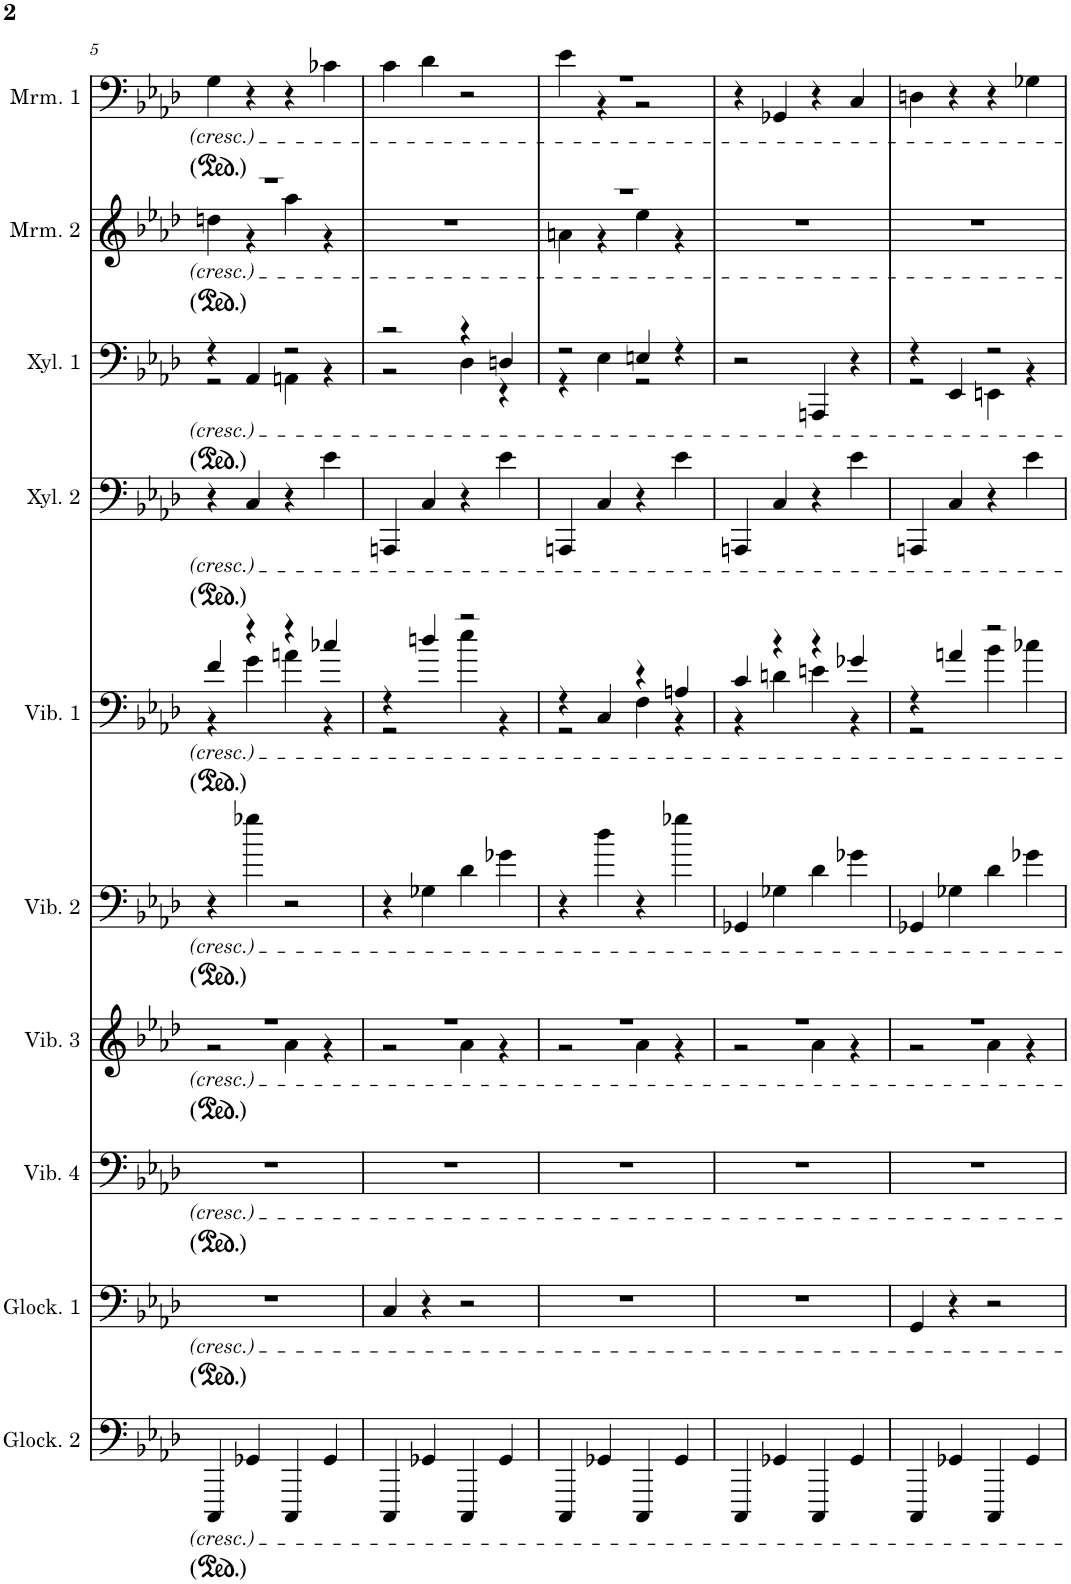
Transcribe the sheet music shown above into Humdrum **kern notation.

**kern	**kern	**kern	**kern	**kern	**kern	**kern	**kern	**kern	**kern
*part10	*part9	*part8	*part7	*part6	*part5	*part4	*part3	*part2	*part1
*staff10	*staff9	*staff8	*staff7	*staff6	*staff5	*staff4	*staff3	*staff2	*staff1
*I"Glockenspiel 2	*I"Glockenspiel 1	*I"Vibraphone 4	*I"Vibraphone 3	*I"Vibraphone 2	*I"Vibraphone 1	*I"Xylophone 2	*I"Xylophone 1	*I"Marimba 2	*I"Marimba 1
*I'Glock. 2	*I'Glock. 1	*I'Vib. 4	*I'Vib. 3	*I'Vib. 2	*I'Vib. 1	*I'Xyl. 2	*I'Xyl. 1	*I'Mrm. 2	*I'Mrm. 1
!!LO:PB:g=z
*clefF4	*clefF4	*clefF4	*clefG2	*clefF4	*clefF4	*clefF4	*clefF4	*clefG2	*clefF4
*Trd-14c-24	*Trd-14c-24	*	*	*	*	*Trd-7c-12	*Trd-7c-12	*	*
*k[b-e-a-d-]	*k[b-e-a-d-]	*k[b-e-a-d-]	*k[b-e-a-d-]	*k[b-e-a-d-]	*k[b-e-a-d-]	*k[b-e-a-d-]	*k[b-e-a-d-]	*k[b-e-a-d-]	*k[b-e-a-d-]
*M4/4	*M4/4	*M4/4	*M4/4	*M4/4	*M4/4	*M4/4	*M4/4	*M4/4	*M4/4
=5	=5	=5	=5	=5	=5	=5	=5	=5	=5
*	*	*	*^	*	*^	*	*^	*^	*
4CCC/	1r	1r	1r	2r	4r	4f/	4r	4r	4r	2r	1r	4ddn\	4G\
4GG-X/	.	.	.	.	4gg-X\	4r	4g\	4C/	4AA-/	.	.	4r	4r
4CCC/	.	.	.	4a-\	2r	4r	4an\	4r	2r	4AAn\	.	4aa-\	4r
4GG-/	.	.	.	4r	.	4cc-X/	4r	4e-\	.	4r	.	4r	4c-X\
*	*	*	*	*	*	*	*	*	*	*	*v	*v	*
=6	=6	=6	=6	=6	=6	=6	=6	=6	=6	=6	=6	=6
4CCC/	4C/	1r	1r	2r	4r	4r	2r	4AAAn/	2r	2r	1r	4c\
4GG-X/	4r	.	.	.	4G-X\	4ddn/	.	4C/	.	.	.	4d-\
4CCC/	2r	.	.	4a-\	4d-\	2r	4ee-\	4r	4r	4D-\	.	2r
4GG-/	.	.	.	4r	4g-X\	.	4r	4e-\	4Dn/	4r	.	.
=7	=7	=7	=7	=7	=7	=7	=7	=7	=7	=7	=7	=7
*	*	*	*	*	*	*	*	*	*	*	*^	*^
4CCC/	1r	1r	1r	2r	4r	4r	2r	4AAAn/	2r	4r	1r	4an\	1r	4e-\
4GG-X/	.	.	.	.	4dd-\	4C/	.	4C/	.	4E-\	.	4r	.	4r
4CCC/	.	.	.	4a-\	4r	4r	4F\	4r	4En/	2r	.	4ee-\	.	2r
4GG-/	.	.	.	4r	4gg-X\	4An/	4r	4e-\	4r	.	.	4r	.	.
*	*	*	*	*	*	*	*	*	*v	*v	*	*	*v	*v
*	*	*	*	*	*	*	*	*	*	*v	*v	*
=8	=8	=8	=8	=8	=8	=8	=8	=8	=8	=8	=8
4CCC/	1r	1r	1r	2r	4GG-X/	4c/	4r	4AAAn/	2r	1r	4r
4GG-X/	.	.	.	.	4G-X\	4r	4dn\	4C/	.	.	4GG-X/
4CCC/	.	.	.	4a-\	4d-\	4r	4en\	4r	4AAAn/	.	4r
4GG-/	.	.	.	4r	4g-X\	4g-X/	4r	4e-\	4r	.	4C/
=9	=9	=9	=9	=9	=9	=9	=9	=9	=9	=9	=9
*	*	*	*	*	*	*	*	*	*^	*	*
4CCC/	4GG/	1r	1r	2r	4GG-X/	4r	2r	4AAAn/	4r	2r	1r	4Dn\
4GG-X/	4r	.	.	.	4G-X\	4an/	.	4C/	4EE-/	.	.	4r
4CCC/	2r	.	.	4a-\	4d-\	2r	4b-\	4r	2r	4EEn\	.	4r
4GG-/	.	.	.	4r	4g-X\	.	4cc-X\	4e-\	.	4r	.	4G-X\
*	*	*	*v	*v	*	*v	*v	*	*v	*v	*	*
=	=	=	=	=	=	=	=	=	=
*-	*-	*-	*-	*-	*-	*-	*-	*-	*-
